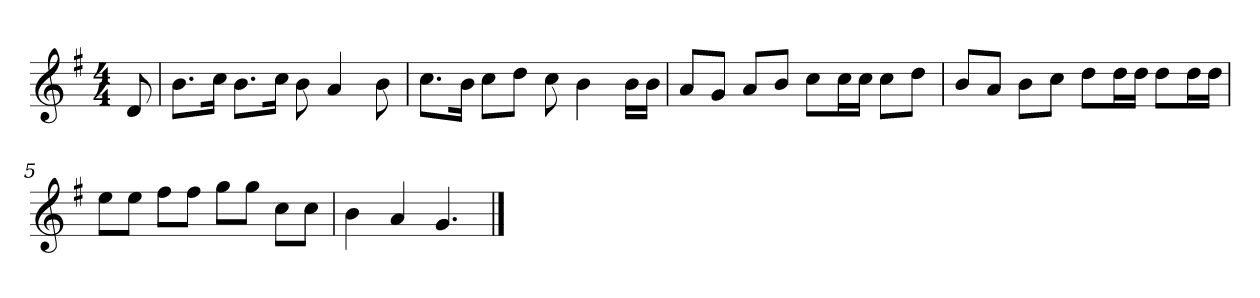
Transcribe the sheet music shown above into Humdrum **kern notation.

**kern
*part1
*staff1
*k[f#]
*M4/4
*MM120
=
8d
=1
8.bL
16ccJk
8.bL
16ccJk
8b
4a
8b
=2
8.ccL
16bJk
8ccL
8ddJ
8cc
4b
16bLL
16bJJ
=3
8aL
8gJ
8aL
8bJ
8ccL
16ccL
16ccJJ
8ccL
8ddJ
=4
8bL
8aJ
8bL
8ccJ
8ddL
16ddL
16ddJJ
8ddL
16ddL
16ddJJ
=5
8eeL
8eeJ
8ff#L
8ff#J
8ggL
8ggJ
8ccL
8ccJ
=6
4b
4a
4.g
==
*-
